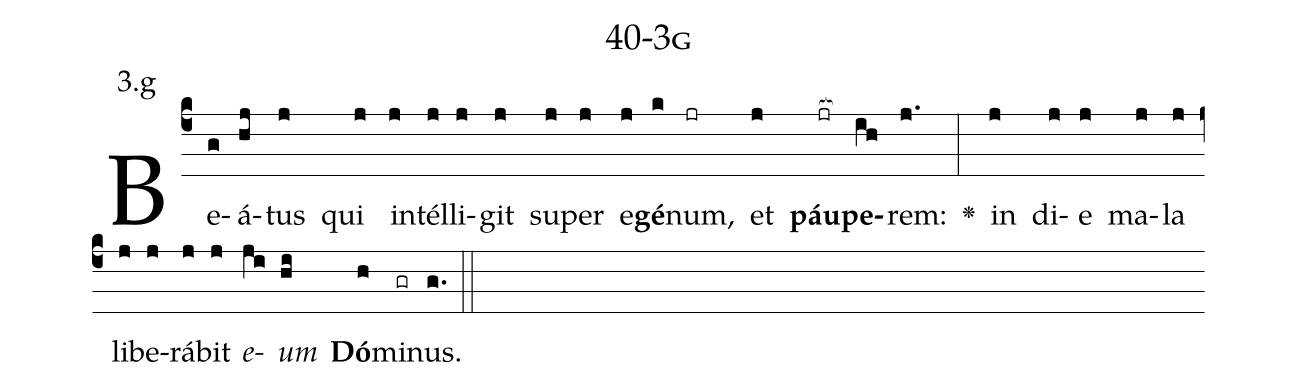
name: 40-3g;
annotation: 3.g;
%%
(c4)Be(g)á(hj)tus(j) qui(j) in(j)tél(j)li(j)git(j) su(j)per(j) e(j)<b>gé</b>(k)num,(jr) et(j) <b>páu</b>(jr[ocb:1{])<b>pe</b>(ih[ocb:0}])rem:(j.) <v>\greheightstar</v>(:) in(j) di(j)e(j) ma(j)la(j) li(j)be(j)rá(j)bit(j) <i>e</i>(ji)<i>um</i>(hi) <b>Dó</b>(h)mi(gr)nus.(g.) (::)


%E(j) u(j) o(ji) u(hi) a(h) e.(g.) (::)
